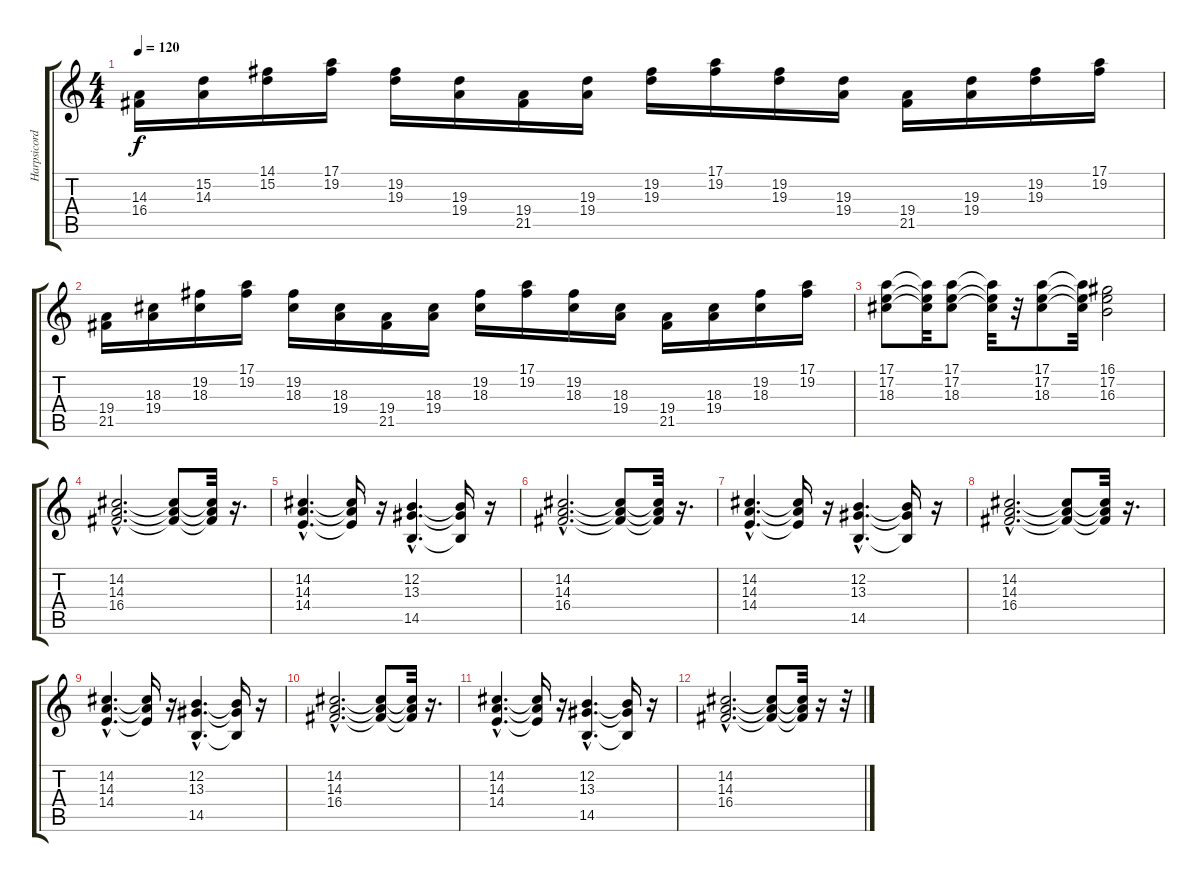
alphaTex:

\track ("Harpsicord" "Harpsicord") {instrument harpsichord}
\staff {score tabs}
\tuning (E4 B3 G3 D3 A2 E2) {hide}
\ts (4 4)
\tempo 120
\clef g2
\ks c
(14.3 16.4).16{dy f} (15.2 14.3).16 (14.1 15.2).16 (17.1 19.2).16 (19.2 19.3).16 (19.3 19.4).16 (19.4 21.5).16 (19.3 19.4).16 (19.2 19.3).16 (17.1 19.2).16 (19.2 19.3).16 (19.3 19.4).16 (19.4 21.5).16 (19.3 19.4).16 (19.2 19.3).16 (17.1 19.2).16 |
(19.4 21.5).16 (18.3 19.4).16 (19.2 18.3).16 (17.1 19.2).16 (19.2 18.3).16 (18.3 19.4).16 (19.4 21.5).16 (18.3 19.4).16 (19.2 18.3).16 (17.1 19.2).16 (19.2 18.3).16 (18.3 19.4).16 (19.4 21.5).16 (18.3 19.4).16 (19.2 18.3).16 (17.1 19.2).16 |
(17.1 17.2 18.3).8 (17.1{t} 17.2{t} 18.3{t}).32 (17.1 17.2 18.3).8 (17.1{t} 17.2{t} 18.3{t}).32 r.32 (17.1 17.2 18.3).8 (17.1{t} 17.2{t} 18.3{t}).32 (16.1 17.2 16.3).2 |
(14.2{hac} 14.3{hac} 16.4{hac}).2{d volume 12} (14.2{t} 14.3{t} 16.4{t}).8 (14.2{t} 14.3{t} 16.4{t}).32 r.16{d} |
(14.2{hac} 14.3{hac} 14.4{hac}).4{d} (14.2{t} 14.3{t} 14.4{t}).16 r.16 (12.2{hac} 13.3{hac} 14.5{hac}).4{d} (12.2{t} 13.3{t} 14.5{t}).16 r.16 |
(14.2{hac} 14.3{hac} 16.4{hac}).2{d} (14.2{t} 14.3{t} 16.4{t}).8 (14.2{t} 14.3{t} 16.4{t}).32 r.16{d} |
(14.2{hac} 14.3{hac} 14.4{hac}).4{d} (14.2{t} 14.3{t} 14.4{t}).16 r.16 (12.2{hac} 13.3{hac} 14.5{hac}).4{d} (12.2{t} 13.3{t} 14.5{t}).16 r.16 |
(14.2{hac} 14.3{hac} 16.4{hac}).2{d} (14.2{t} 14.3{t} 16.4{t}).8 (14.2{t} 14.3{t} 16.4{t}).32 r.16{d} |
(14.2{hac} 14.3{hac} 14.4{hac}).4{d} (14.2{t} 14.3{t} 14.4{t}).16 r.16 (12.2{hac} 13.3{hac} 14.5{hac}).4{d} (12.2{t} 13.3{t} 14.5{t}).16 r.16 |
(14.2{hac} 14.3{hac} 16.4{hac}).2{d} (14.2{t} 14.3{t} 16.4{t}).8 (14.2{t} 14.3{t} 16.4{t}).32 r.16{d} |
(14.2{hac} 14.3{hac} 14.4{hac}).4{d} (14.2{t} 14.3{t} 14.4{t}).16 r.16 (12.2{hac} 13.3{hac} 14.5{hac}).4{d} (12.2{t} 13.3{t} 14.5{t}).16 r.16 |
(14.2{hac} 14.3{hac} 16.4{hac}).2{d volume 12} (14.2{t} 14.3{t} 16.4{t}).8 (14.2{t} 14.3{t} 16.4{t}).32 r.16 r.32
